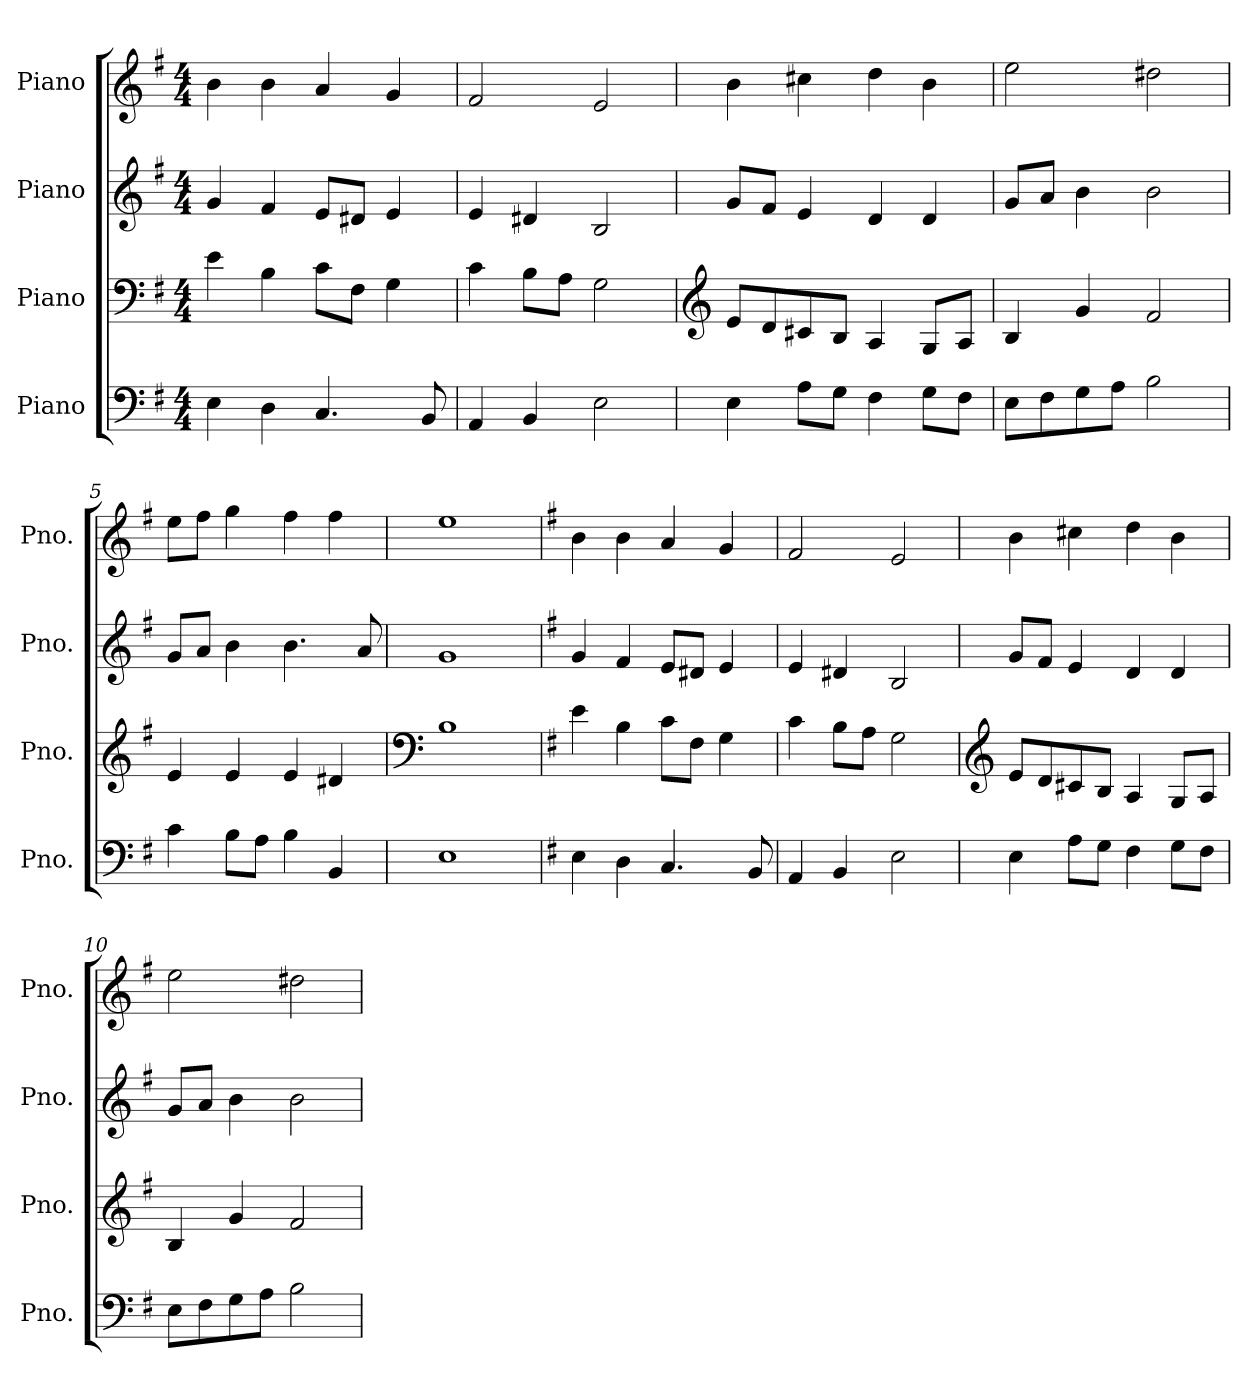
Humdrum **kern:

**kern	**kern	**kern	**kern
*part4	*part3	*part2	*part1
*staff4	*staff3	*staff2	*staff1
*I"Piano	*I"Piano	*I"Piano	*I"Piano
*I'Pno.	*I'Pno.	*I'Pno.	*I'Pno.
*clefF4	*clefF4	*clefG2	*clefG2
*k[f#]	*k[f#]	*k[f#]	*k[f#]
*M4/4	*M4/4	*M4/4	*M4/4
*MM120	*MM120	*MM120	*MM120
=1	=1	=1	=1
4E\	4e\	4g/	4b\
4D\	4B\	4f#/	4b\
4.C/	8c\L	8e/L	4a/
.	8F#\J	8d#X/J	.
.	4G\	4e/	4g/
8BB/	.	.	.
=2	=2	=2	=2
4AA/	4c\	4e/	2f#/
4BB/	8B\L	4d#X/	.
.	8A\J	.	.
2E\	2G\	2B/	2e/
=3	=3	=3	=3
*	*clefG2	*	*
4E\	8e/L	8g/L	4b\
.	8d/	8f#/J	.
8A\L	8c#X/	4e/	4cc#X\
8G\J	8B/J	.	.
4F#\	4A/	4d/	4dd\
8G\L	8G/L	4d/	4b\
8F#\J	8A/J	.	.
=4	=4	=4	=4
8E\L	4B/	8g/L	2ee\
8F#\	.	8a/J	.
8G\	4g/	4b\	.
8A\J	.	.	.
2B\	2f#/	2b\	2dd#X\
=5	=5	=5	=5
4c\	4e/	8g/L	8ee\L
.	.	8a/J	8ff#\J
8B\L	4e/	4b\	4gg\
8A\J	.	.	.
4B\	4e/	4.b\	4ff#\
4BB/	4d#X/	.	4ff#\
.	.	8a/	.
=6	=6	=6	=6
*	*clefF4	*	*
1E	1B	1g	1ee
!!LO:LB:g=z
=7	=7	=7	=7
*k[f#]	*k[f#]	*k[f#]	*k[f#]
4E\	4e\	4g/	4b\
4D\	4B\	4f#/	4b\
4.C/	8c\L	8e/L	4a/
.	8F#\J	8d#X/J	.
.	4G\	4e/	4g/
8BB/	.	.	.
=8	=8	=8	=8
4AA/	4c\	4e/	2f#/
4BB/	8B\L	4d#X/	.
.	8A\J	.	.
2E\	2G\	2B/	2e/
=9	=9	=9	=9
*	*clefG2	*	*
4E\	8e/L	8g/L	4b\
.	8d/	8f#/J	.
8A\L	8c#X/	4e/	4cc#X\
8G\J	8B/J	.	.
4F#\	4A/	4d/	4dd\
8G\L	8G/L	4d/	4b\
8F#\J	8A/J	.	.
=10	=10	=10	=10
8E\L	4B/	8g/L	2ee\
8F#\	.	8a/J	.
8G\	4g/	4b\	.
8A\J	.	.	.
2B\	2f#/	2b\	2dd#X\
=	=	=	=
*-	*-	*-	*-
